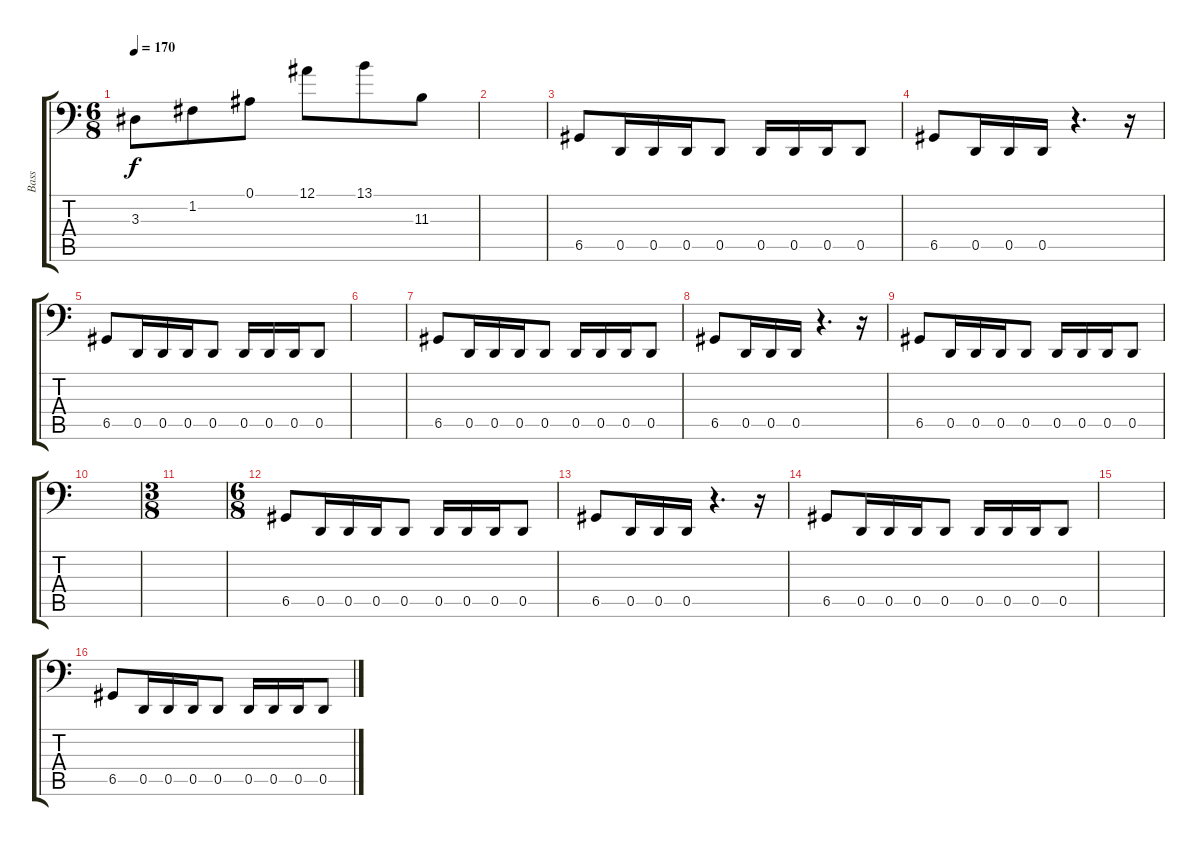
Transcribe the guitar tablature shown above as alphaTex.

\track ("Bass" "Bass") {instrument electricbassfinger}
\staff {score tabs}
\tuning (Bb2 F2 C2 G1 D1 A0) {hide}
\ts (6 8)
\tempo 170
\clef f4
\ks c
3.3.8{dy f} 1.2.8 0.1.8 12.1.8 13.1.8 11.3.8 |
|
6.5.8 0.5.16 0.5.16 0.5.16 0.5.8 0.5.16 0.5.16 0.5.16 0.5.8 |
6.5.8 0.5.16 0.5.16 0.5.16 r.4{d} r.16 |
6.5.8 0.5.16 0.5.16 0.5.16 0.5.8 0.5.16 0.5.16 0.5.16 0.5.8 |
|
6.5.8 0.5.16 0.5.16 0.5.16 0.5.8 0.5.16 0.5.16 0.5.16 0.5.8 |
6.5.8 0.5.16 0.5.16 0.5.16 r.4{d} r.16 |
6.5.8 0.5.16 0.5.16 0.5.16 0.5.8 0.5.16 0.5.16 0.5.16 0.5.8 |
|
\ts (3 8)
|
\ts (6 8)
6.5.8 0.5.16 0.5.16 0.5.16 0.5.8 0.5.16 0.5.16 0.5.16 0.5.8 |
6.5.8 0.5.16 0.5.16 0.5.16 r.4{d} r.16 |
6.5.8 0.5.16 0.5.16 0.5.16 0.5.8 0.5.16 0.5.16 0.5.16 0.5.8 |
|
6.5.8 0.5.16 0.5.16 0.5.16 0.5.8 0.5.16 0.5.16 0.5.16 0.5.8
